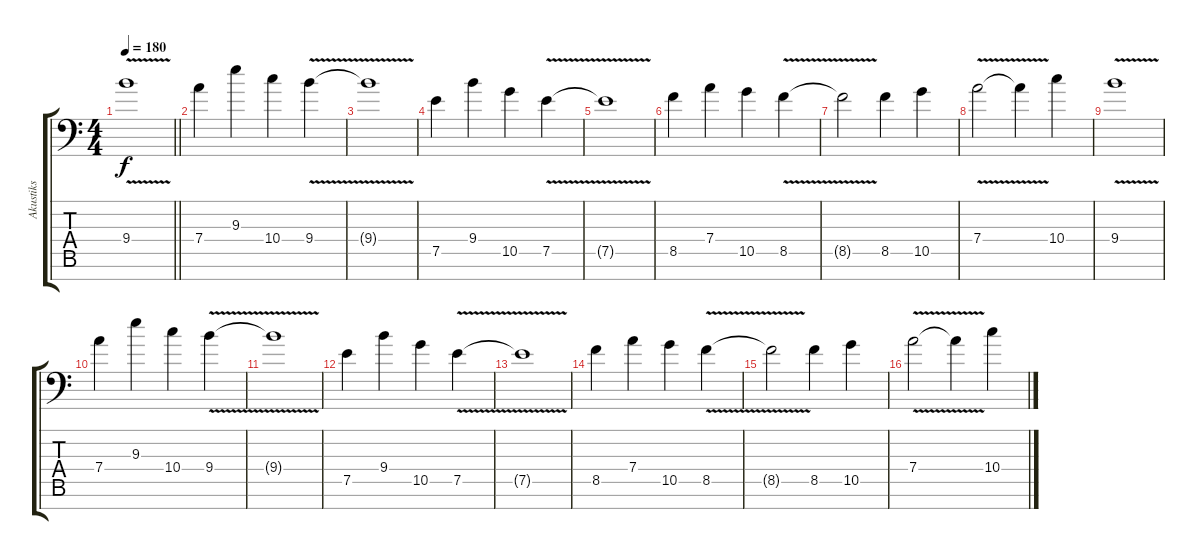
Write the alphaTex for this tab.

\track ("Akustiks" "Akustiks") {instrument acousticguitarsteel}
\staff {score tabs}
\tuning (E4 B3 G3 D3 A2 D2 A1) {hide}
\ts (4 4)
\tempo 180
\clef f4
\barLineRight lightlight
\ks c
9.4{v}.1{dy f} |
7.4.4 9.3.4 10.4.4 9.4{v}.4 |
9.4{t}.1 |
7.5.4 9.4.4 10.5.4 7.5{v}.4 |
7.5{t}.1 |
8.5.4 7.4.4 10.5.4 8.5{v}.4 |
8.5{t}.2 8.5.4 10.5.4 |
7.4{v}.2 7.4{t}.4 10.4.4 |
9.4{v}.1 |
7.4.4 9.3.4 10.4.4 9.4{v}.4 |
9.4{t}.1 |
7.5.4 9.4.4 10.5.4 7.5{v}.4 |
7.5{t}.1 |
8.5.4 7.4.4 10.5.4 8.5{v}.4 |
8.5{t}.2 8.5.4 10.5.4 |
7.4{v}.2 7.4{t}.4 10.4.4
